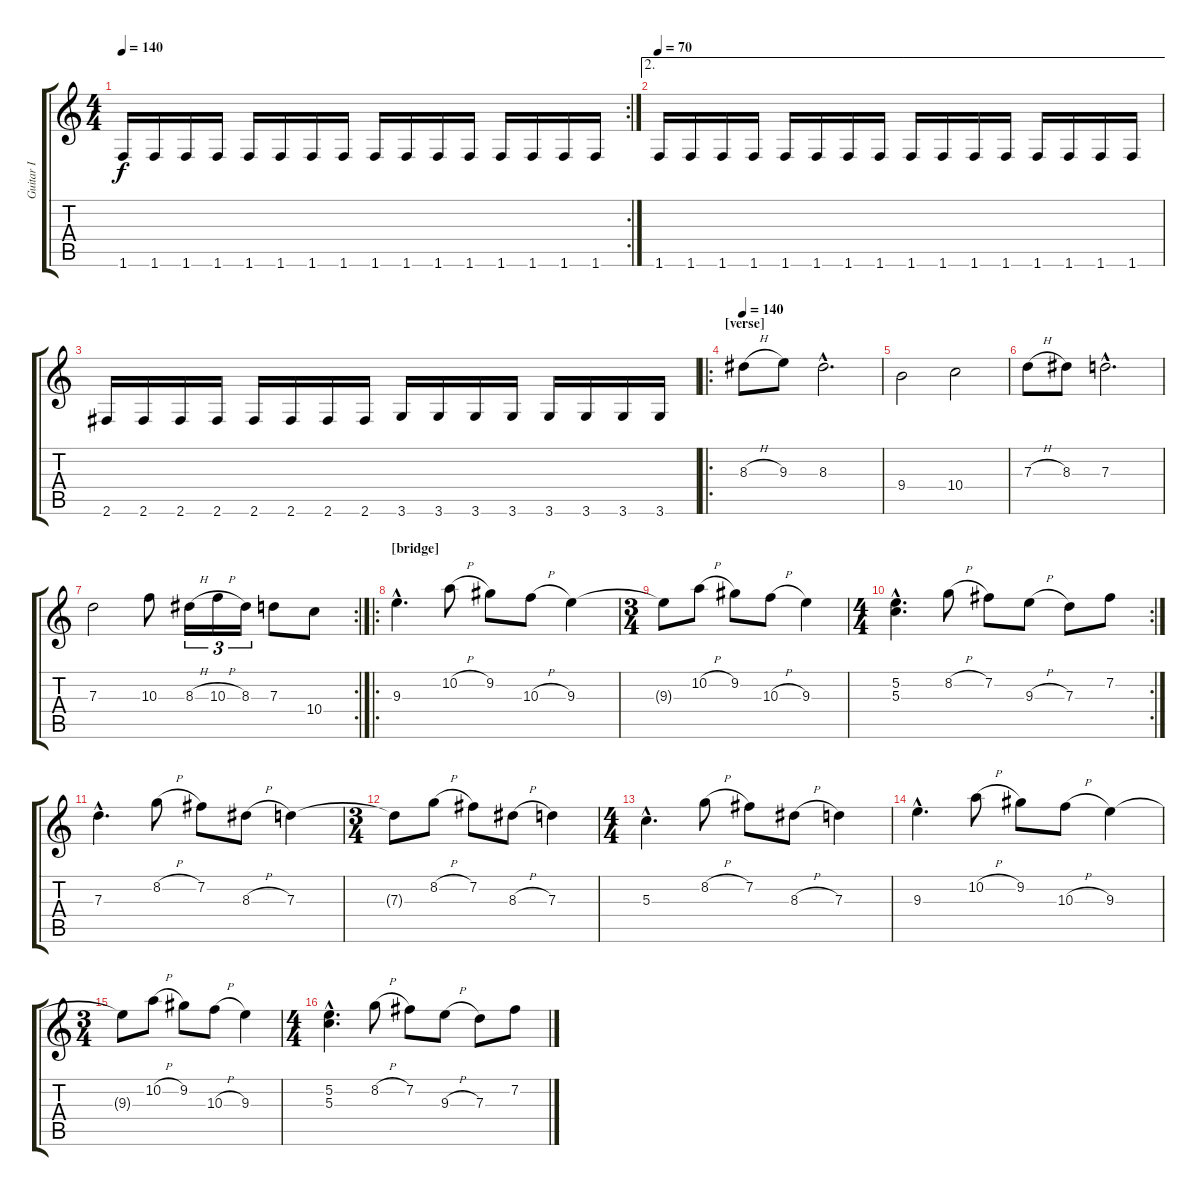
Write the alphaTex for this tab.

\track ("Guitar I" "Guitar I") {instrument distortionguitar}
\staff {score tabs}
\tuning (E4 B3 G3 D3 A2 E2) {hide}
\rc 2
\ts (4 4)
\tempo 140
\clef g2
\ks c
1.6.16{dy f} 1.6.16 1.6.16 1.6.16 1.6.16 1.6.16 1.6.16 1.6.16 1.6.16 1.6.16 1.6.16 1.6.16 1.6.16 1.6.16 1.6.16 1.6.16 |
\ae 2
\tempo 70
1.6.16 1.6.16 1.6.16 1.6.16 1.6.16 1.6.16 1.6.16 1.6.16 1.6.16 1.6.16 1.6.16 1.6.16 1.6.16 1.6.16 1.6.16 1.6.16 |
2.6.16 2.6.16 2.6.16 2.6.16 2.6.16 2.6.16 2.6.16 2.6.16 3.6.16 3.6.16 3.6.16 3.6.16 3.6.16 3.6.16 3.6.16 3.6.16 |
\ro
\section ("" "[verse]")
\tempo 140
8.3{h}.8 9.3.8 8.3{hac}.2{d} |
9.4.2 10.4.2 |
7.3{h}.8 8.3.8 7.3{hac}.2{d} |
\rc 2
7.3.2 10.3.8 8.3{h}.16{tu (3 2)} 10.3{h}.16{tu (3 2)} 8.3.16{tu (3 2)} 7.3.8 10.4.8 |
\ro
\section ("" "[bridge]")
9.3{hac}.4{d} 10.2{h}.8 9.2.8 10.3{h}.8 9.3.4 |
\ts (3 4)
9.3{t}.8 10.2{h}.8 9.2.8 10.3{h}.8 9.3.4 |
\rc 2
\ts (4 4)
(5.2{hac} 5.3{hac}).4{d} 8.2{h}.8 7.2.8 9.3{h}.8 7.3.8 7.2.8 |
7.3{hac}.4{d} 8.2{h}.8 7.2.8 8.3{h}.8 7.3.4 |
\ts (3 4)
7.3{t}.8 8.2{h}.8 7.2.8 8.3{h}.8 7.3.4 |
\ts (4 4)
5.3{hac}.4{d} 8.2{h}.8 7.2.8 8.3{h}.8 7.3.4 |
9.3{hac}.4{d} 10.2{h}.8 9.2.8 10.3{h}.8 9.3.4 |
\ts (3 4)
9.3{t}.8 10.2{h}.8 9.2.8 10.3{h}.8 9.3.4 |
\ts (4 4)
(5.2{hac} 5.3{hac}).4{d} 8.2{h}.8 7.2.8 9.3{h}.8 7.3.8 7.2.8
